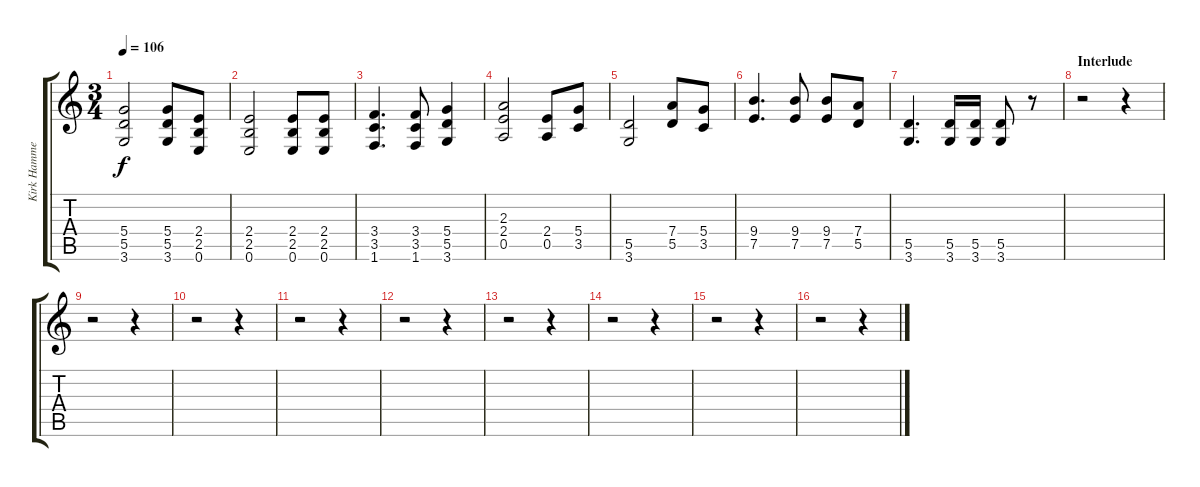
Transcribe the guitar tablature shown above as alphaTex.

\track ("Kirk Hammet" "Kirk Hamme") {instrument distortionguitar}
\staff {score tabs}
\tuning (E4 B3 G3 D3 A2 E2) {hide}
\ts (3 4)
\tempo 106
\clef g2
\ks c
(5.4 5.5 3.6).2{dy f} (5.4 5.5 3.6).8 (2.4 2.5 0.6).8 |
(2.4 2.5 0.6).2 (2.4 2.5 0.6).8 (2.4 2.5 0.6).8 |
(3.4 3.5 1.6).4{d} (3.4 3.5 1.6).8 (5.4 5.5 3.6).4 |
(2.3 2.4 0.5).2 (2.4 0.5).8 (5.4 3.5).8 |
(5.5 3.6).2 (7.4 5.5).8 (5.4 3.5).8 |
(9.4 7.5).4{d} (9.4 7.5).8 (9.4 7.5).8 (7.4 5.5).8 |
(5.5 3.6).4{d} (5.5 3.6).16 (5.5 3.6).16 (5.5 3.6).8 r.8 |
\section ("" "Interlude")
r.2 r.4 |
r.2 r.4 |
r.2 r.4 |
r.2 r.4 |
r.2 r.4 |
r.2 r.4 |
r.2 r.4 |
r.2 r.4 |
r.2 r.4
